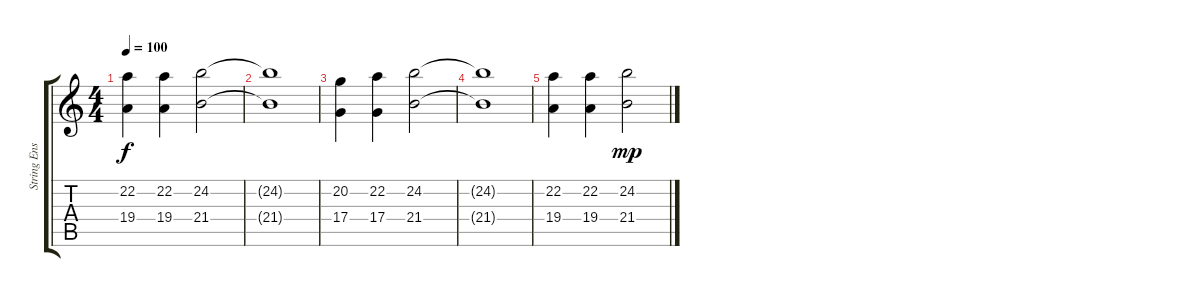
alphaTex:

\track ("String Ensemble" "String Ens") {instrument stringensemble1}
\staff {score tabs}
\tuning (E4 B3 G3 D3 A2 E2) {hide}
\ts (4 4)
\tempo 100
\clef g2
\ks c
(22.2 19.4).4{dy f} (22.2 19.4).4 (24.2 21.4).2 |
(24.2{t} 21.4{t}).1 |
(20.2 17.4).4 (22.2 17.4).4 (24.2 21.4).2 |
(24.2{t} 21.4{t}).1 |
(22.2 19.4).4 (22.2 19.4).4 (24.2 21.4).2{dy mp}
